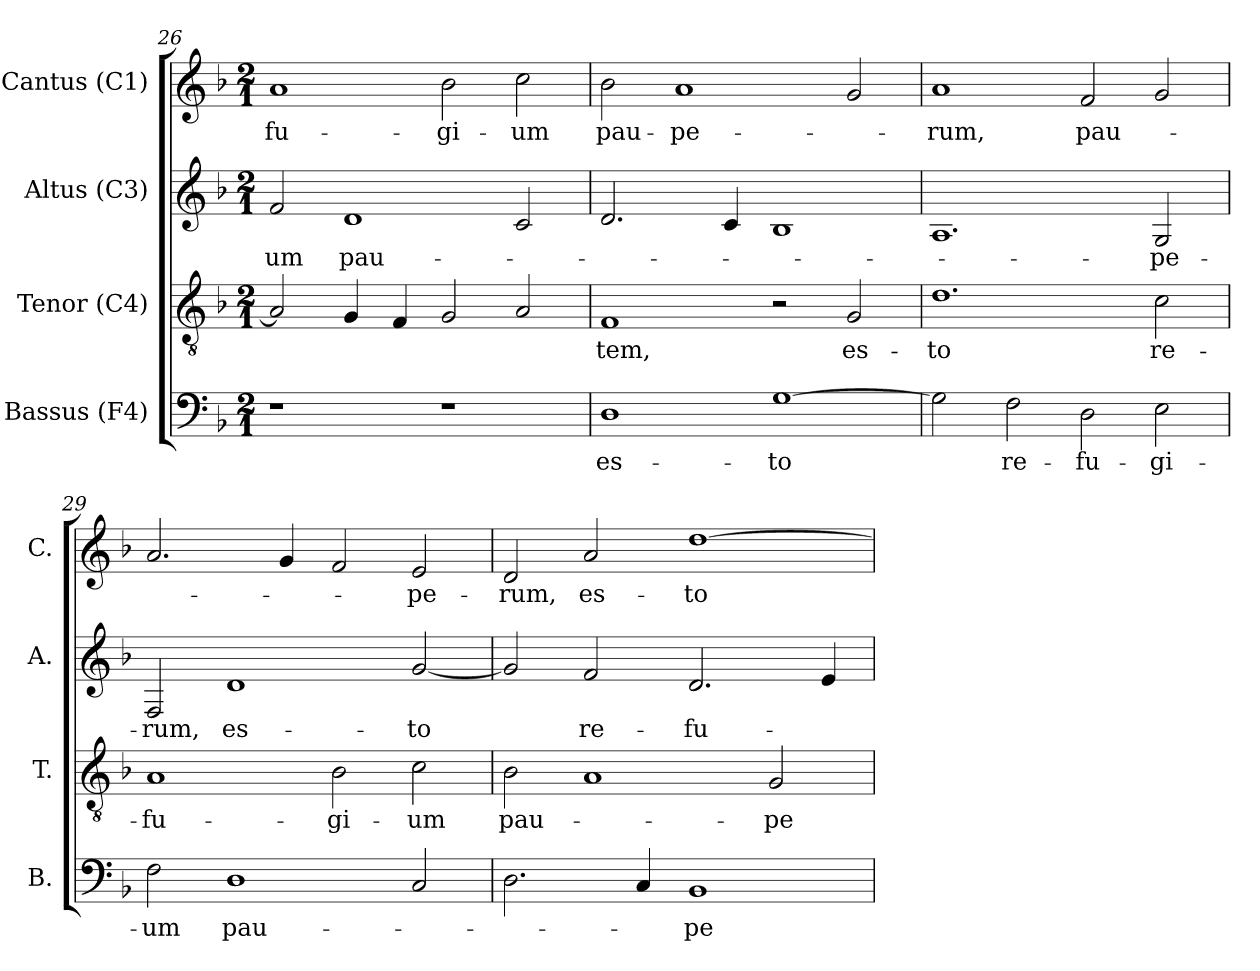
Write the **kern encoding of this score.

**kern	**text	**kern	**text	**kern	**text	**kern	**text
*part4	*part4	*part3	*part3	*part2	*part2	*part1	*part1
*staff4	*staff4	*staff3	*staff3	*staff2	*staff2	*staff1	*staff1
*I"Bassus (F4)	*	*I"Tenor (C4)	*	*I"Altus (C3)	*	*I"Cantus (C1)	*
*I'B.	*	*I'T.	*	*I'A.	*	*I'C.	*
*clefF4	*	*clefGv2	*	*clefG2	*	*clefG2	*
*	*	*ITrd7c12	*	*ITrd7c12	*	*ITrd7c12	*
*k[b-]	*	*k[b-]	*	*k[b-]	*	*k[b-]	*
*F:	*	*F:	*	*F:	*	*F:	*
*M2/1	*	*M2/1	*	*M2/1	*	*M2/1	*
=26	=26	=26	=26	=26	=26	=26	=26
!	!	!	!	!	!LO:LY:b:color=#000000	!	!
!	!	!	!	!	!	!	!LO:LY:b:color=#000000
1r	.	2AAi/]	.	2Fi/	-um	1Ai	-fu-
!	!	!	!	!	!LO:LY:b:color=#000000	!	!
.	.	4GGi/	.	1Di	pau-	.	.
.	.	4FFi/	.	.	.	.	.
!	!	!	!	!	!	!	!LO:LY:b:color=#000000
1r	.	2GGi/	.	.	.	2B-i\	-gi-
!	!	!	!	!	!	!	!LO:LY:b:color=#000000
.	.	2AAi/	.	2Ci/	.	2ci\	-um
=27	=27	=27	=27	=27	=27	=27	=27
!	!LO:LY:b:color=#000000	!	!	!	!	!	!
!	!	!	!LO:LY:b:color=#000000	!	!	!	!
!	!	!	!	!	!	!	!LO:LY:b:color=#000000
1Di	es-	1FFi	-tem,	2.Di/	.	2B-i\	pau-
!	!	!	!	!	!	!	!LO:LY:b:color=#000000
.	.	.	.	.	.	1Ai	-pe-
.	.	.	.	4Ci/	.	.	.
!	!LO:LY:b:color=#000000	!	!	!	!	!	!
[1Gi	-to	2r	.	1BB-i	.	.	.
!	!	!	!LO:LY:b:color=#000000	!	!	!	!
.	.	2GGi/	es-	.	.	2Gi/	.
!!LO:LB:g=z
=28	=28	=28	=28	=28	=28	=28	=28
!	!	!	!LO:LY:b:color=#000000	!	!	!	!
!	!	!	!	!	!	!	!LO:LY:b:color=#000000
2Gi\]	.	1.Di	-to	1.AAi	.	1Ai	-rum,
!	!LO:LY:b:color=#000000	!	!	!	!	!	!
2Fi\	re-	.	.	.	.	.	.
!	!LO:LY:b:color=#000000	!	!	!	!	!	!
!	!	!	!	!	!	!	!LO:LY:b:color=#000000
2Di\	-fu-	.	.	.	.	2Fi/	pau-
!	!LO:LY:b:color=#000000	!	!	!	!	!	!
!	!	!	!LO:LY:b:color=#000000	!	!	!	!
!	!	!	!	!	!LO:LY:b:color=#000000	!	!
2Ei\	-gi-	2Ci\	re-	2GGi/	-pe-	2Gi/	.
=29	=29	=29	=29	=29	=29	=29	=29
!	!LO:LY:b:color=#000000	!	!	!	!	!	!
!	!	!	!LO:LY:b:color=#000000	!	!	!	!
!	!	!	!	!	!LO:LY:b:color=#000000	!	!
2Fi\	-um	1AAi	-fu-	2FFi/	-rum,	2.Ai/	.
!	!LO:LY:b:color=#000000	!	!	!	!	!	!
!	!	!	!	!	!LO:LY:b:color=#000000	!	!
1Di	pau-	.	.	1Di	es-	.	.
.	.	.	.	.	.	4Gi/	.
!	!	!	!LO:LY:b:color=#000000	!	!	!	!
.	.	2BB-i\	-gi-	.	.	2Fi/	.
!	!	!	!LO:LY:b:color=#000000	!	!	!	!
!	!	!	!	!	!LO:LY:b:color=#000000	!	!
!	!	!	!	!	!	!	!LO:LY:b:color=#000000
2Ci/	.	2Ci\	-um	[2Gi/	-to	2Ei/	-pe-
=30	=30	=30	=30	=30	=30	=30	=30
!	!	!	!LO:LY:b:color=#000000	!	!	!	!
!	!	!	!	!	!	!	!LO:LY:b:color=#000000
2.Di\	.	2BB-i\	pau-	2Gi/]	.	2Di/	-rum,
!	!	!	!	!	!LO:LY:b:color=#000000	!	!
!	!	!	!	!	!	!	!LO:LY:b:color=#000000
.	.	1AAi	.	2Fi/	re-	2Ai/	es-
4Ci/	.	.	.	.	.	.	.
!	!LO:LY:b:color=#000000	!	!	!	!	!	!
!	!	!	!	!	!LO:LY:b:color=#000000	!	!
!	!	!	!	!	!	!	!LO:LY:b:color=#000000
1BB-i	-pe-	.	.	2.Di/	-fu-	[1di	-to
!	!	!	!LO:LY:b:color=#000000	!	!	!	!
.	.	2GGi/	-pe-	.	.	.	.
.	.	.	.	4Ei/	.	.	.
=	=	=	=	=	=	=	=
*-	*-	*-	*-	*-	*-	*-	*-
